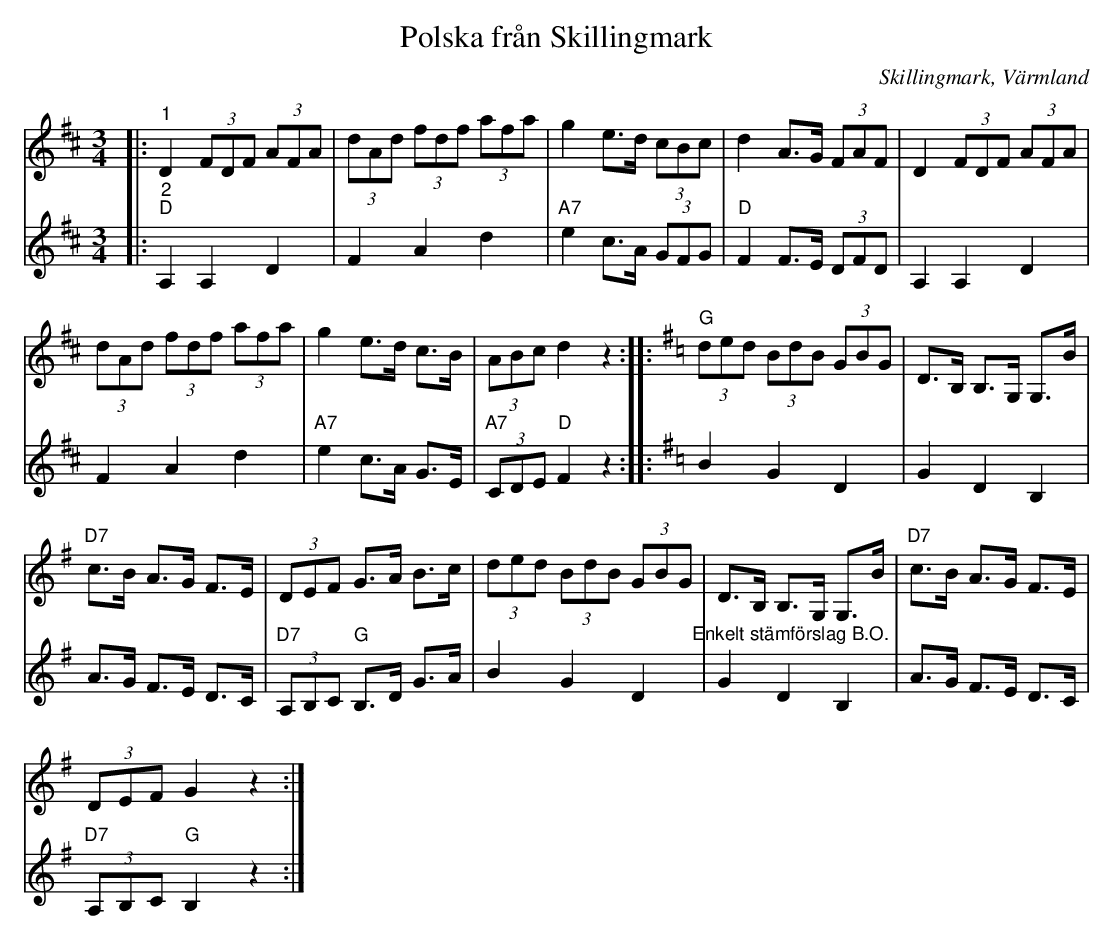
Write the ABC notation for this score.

X:1
T:Polska från Skillingmark
O:Skillingmark, Värmland
L:1/8
M:3/4
K:D
V:1
|:"^1" D2 (3FDF (3AFA | (3dAd (3fdf (3afa | g2 e>d (3cBc | d2 A>G (3FAF | D2 (3FDF (3AFA |
(3dAd (3fdf (3afa | g2 e>d c>B | (3ABc d2 z2 ::[K:G]"G" (3ded (3BdB (3GBG | D>B, B,>G, G,>B |
"D7" c>B A>G F>E | (3DEF G>A B>c | (3ded (3BdB (3GBG | D>B, B,>G, G,>B |"D7" c>B A>G F>E |
(3DEF G2 z2 :|
V:2
|:"^2""D" A,2 A,2 D2 | F2 A2 d2 |"A7" e2 c>A (3GFG |"D" F2 F>E (3DFD | A,2 A,2 D2 | F2 A2 d2 |
"A7" e2 c>A G>E |"A7" (3CDE"D" F2 z2 ::[K:G] B2 G2 D2 | G2 D2 B,2 | A>G F>E D>C |
"D7" (3A,B,C"G" B,>D G>A | B2 G2 D2 "^Enkelt stämförslag B.O." | G2 D2 B,2 | A>G F>E D>C |
"D7" (3A,B,C"G" B,2 z2 :|
